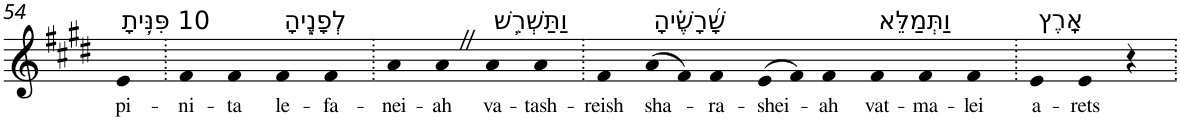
**kern	**text
*part1	*part1
*staff1	*staff1
*I"Piano	*
*I'Pno	*
!!LO:PB:g=z
*clefG2	*
*k[f#c#g#d#]	*
*E:	*
=54	=54
!LO:TX:a:t=10 פִּנִּ֥יתָ	!
!	!LO:LY:b
4e	pi-
=55.	=55.
!	!LO:LY:b
4f#	-ni-
!	!LO:LY:b
4f#	-ta
!LO:TX:a:t=לְפָנֶ֑יהָ	!
!	!LO:LY:b
4f#	le-
!	!LO:LY:b
4f#	-fa-
=56.	=56.
!	!LO:LY:b
4a	-nei-
!	!LO:LY:b
4aZ	-ah
!LO:TX:a:t=וַתַּשְׁרֵ֥שׁ	!
!	!LO:LY:b
4a	va-
!	!LO:LY:b
4a	-tash-
=57.	=57.
!	!LO:LY:b
4f#	-reish
!LO:TX:a:t=שָׁ֝רָשֶׁ֗יהָ	!
!	!LO:LY:b
(>8a	sha-
8f#)	.
!	!LO:LY:b
4f#	-ra-
!	!LO:LY:b
(>8e	-shei-
8f#)	.
!	!LO:LY:b
4f#	-ah
!LO:TX:a:t=וַתְּמַלֵּא	!
!	!LO:LY:b
4f#	vat-
!	!LO:LY:b
4f#	-ma-
!	!LO:LY:b
4f#	-lei
=58.	=58.
!LO:TX:a:t=אָֽרֶץ	!
!	!LO:LY:b
4e	a-
!	!LO:LY:b
4e	-rets
4r	.
=.	=.
*-	*-
